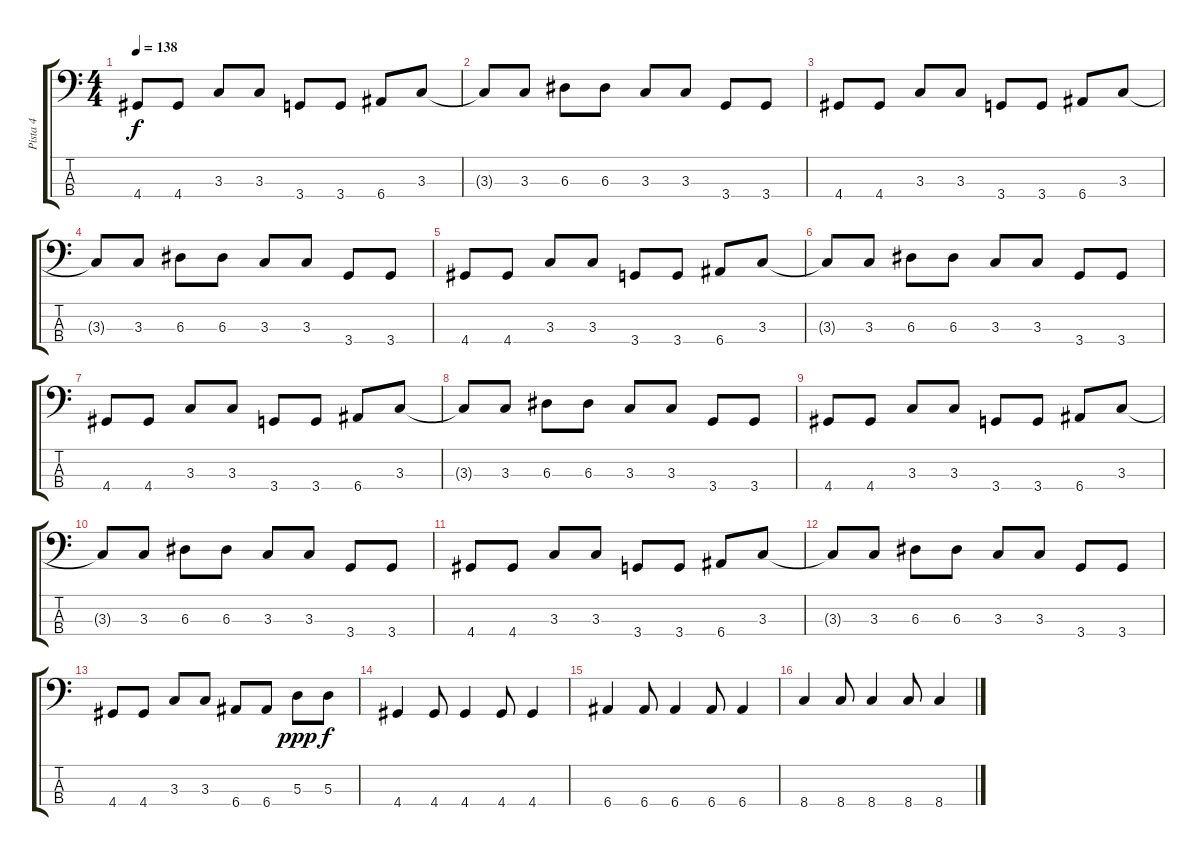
\track ("Pista 4" "Pista 4") {instrument electricbassfinger}
\staff {score tabs}
\tuning (G2 D2 A1 E1) {hide}
\ts (4 4)
\tempo 138
\clef f4
\ks c
4.4.8{dy f} 4.4.8 3.3.8 3.3.8 3.4.8 3.4.8 6.4.8 3.3.8 |
3.3{t}.8 3.3.8 6.3.8 6.3.8 3.3.8 3.3.8 3.4.8 3.4.8 |
4.4.8 4.4.8 3.3.8 3.3.8 3.4.8 3.4.8 6.4.8 3.3.8 |
3.3{t}.8 3.3.8 6.3.8 6.3.8 3.3.8 3.3.8 3.4.8 3.4.8 |
4.4.8 4.4.8 3.3.8 3.3.8 3.4.8 3.4.8 6.4.8 3.3.8 |
3.3{t}.8{volume 12} 3.3.8 6.3.8 6.3.8 3.3.8 3.3.8 3.4.8 3.4.8 |
4.4.8 4.4.8 3.3.8 3.3.8 3.4.8 3.4.8 6.4.8 3.3.8 |
3.3{t}.8 3.3.8 6.3.8 6.3.8 3.3.8 3.3.8 3.4.8 3.4.8 |
4.4.8 4.4.8 3.3.8 3.3.8 3.4.8 3.4.8 6.4.8 3.3.8 |
3.3{t}.8 3.3.8 6.3.8 6.3.8 3.3.8 3.3.8 3.4.8 3.4.8 |
4.4.8 4.4.8 3.3.8 3.3.8 3.4.8 3.4.8 6.4.8 3.3.8 |
3.3{t}.8 3.3.8 6.3.8 6.3.8 3.3.8 3.3.8 3.4.8 3.4.8 |
4.4.8 4.4.8 3.3.8 3.3.8 6.4.8 6.4.8 5.3.8{dy ppp} 5.3.8{dy f} |
4.4.4 4.4.8 4.4.4 4.4.8 4.4.4 |
6.4.4 6.4.8 6.4.4 6.4.8 6.4.4 |
8.4.4 8.4.8 8.4.4 8.4.8 8.4.4
